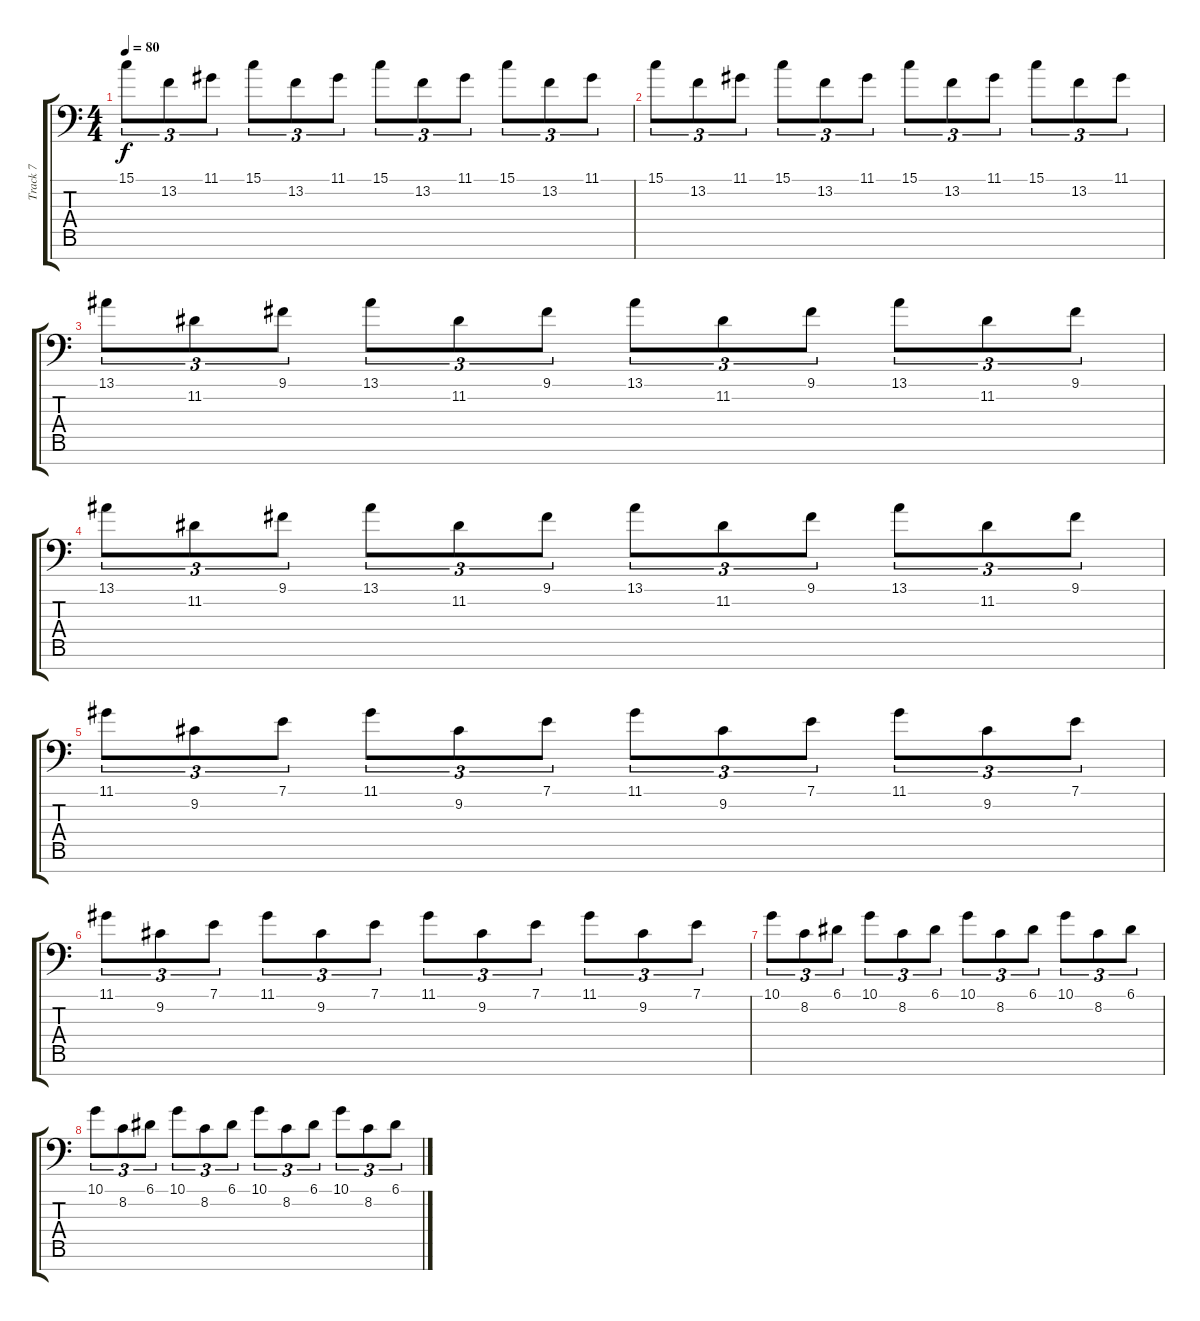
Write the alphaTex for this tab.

\track ("Track 7" "Track 7") {instrument orchestralharp}
\staff {score tabs}
\tuning (A3 E3 C3 G2 D2 A1 E1) {hide}
\ts (4 4)
\section ("" "")
\tempo 80
\clef f4
\ks c
15.1.8{tu (3 2) dy f volume 4} 13.2.8{tu (3 2)} 11.1.8{tu (3 2)} 15.1.8{tu (3 2)} 13.2.8{tu (3 2)} 11.1.8{tu (3 2)} 15.1.8{tu (3 2)} 13.2.8{tu (3 2)} 11.1.8{tu (3 2)} 15.1.8{tu (3 2)} 13.2.8{tu (3 2)} 11.1.8{tu (3 2)} |
15.1.8{tu (3 2)} 13.2.8{tu (3 2)} 11.1.8{tu (3 2)} 15.1.8{tu (3 2)} 13.2.8{tu (3 2)} 11.1.8{tu (3 2)} 15.1.8{tu (3 2)} 13.2.8{tu (3 2)} 11.1.8{tu (3 2)} 15.1.8{tu (3 2)} 13.2.8{tu (3 2)} 11.1.8{tu (3 2)} |
13.1.8{tu (3 2)} 11.2.8{tu (3 2)} 9.1.8{tu (3 2)} 13.1.8{tu (3 2)} 11.2.8{tu (3 2)} 9.1.8{tu (3 2)} 13.1.8{tu (3 2)} 11.2.8{tu (3 2)} 9.1.8{tu (3 2)} 13.1.8{tu (3 2)} 11.2.8{tu (3 2)} 9.1.8{tu (3 2)} |
13.1.8{tu (3 2)} 11.2.8{tu (3 2)} 9.1.8{tu (3 2)} 13.1.8{tu (3 2)} 11.2.8{tu (3 2)} 9.1.8{tu (3 2)} 13.1.8{tu (3 2)} 11.2.8{tu (3 2)} 9.1.8{tu (3 2)} 13.1.8{tu (3 2)} 11.2.8{tu (3 2)} 9.1.8{tu (3 2)} |
11.1.8{tu (3 2) volume 0} 9.2.8{tu (3 2)} 7.1.8{tu (3 2)} 11.1.8{tu (3 2)} 9.2.8{tu (3 2)} 7.1.8{tu (3 2)} 11.1.8{tu (3 2)} 9.2.8{tu (3 2)} 7.1.8{tu (3 2)} 11.1.8{tu (3 2)} 9.2.8{tu (3 2)} 7.1.8{tu (3 2)} |
11.1.8{tu (3 2)} 9.2.8{tu (3 2)} 7.1.8{tu (3 2)} 11.1.8{tu (3 2)} 9.2.8{tu (3 2)} 7.1.8{tu (3 2)} 11.1.8{tu (3 2)} 9.2.8{tu (3 2)} 7.1.8{tu (3 2)} 11.1.8{tu (3 2)} 9.2.8{tu (3 2)} 7.1.8{tu (3 2)} |
10.1.8{tu (3 2)} 8.2.8{tu (3 2)} 6.1.8{tu (3 2)} 10.1.8{tu (3 2)} 8.2.8{tu (3 2)} 6.1.8{tu (3 2)} 10.1.8{tu (3 2)} 8.2.8{tu (3 2)} 6.1.8{tu (3 2)} 10.1.8{tu (3 2)} 8.2.8{tu (3 2)} 6.1.8{tu (3 2)} |
10.1.8{tu (3 2)} 8.2.8{tu (3 2)} 6.1.8{tu (3 2)} 10.1.8{tu (3 2)} 8.2.8{tu (3 2)} 6.1.8{tu (3 2)} 10.1.8{tu (3 2)} 8.2.8{tu (3 2)} 6.1.8{tu (3 2)} 10.1.8{tu (3 2)} 8.2.8{tu (3 2)} 6.1.8{tu (3 2)}
